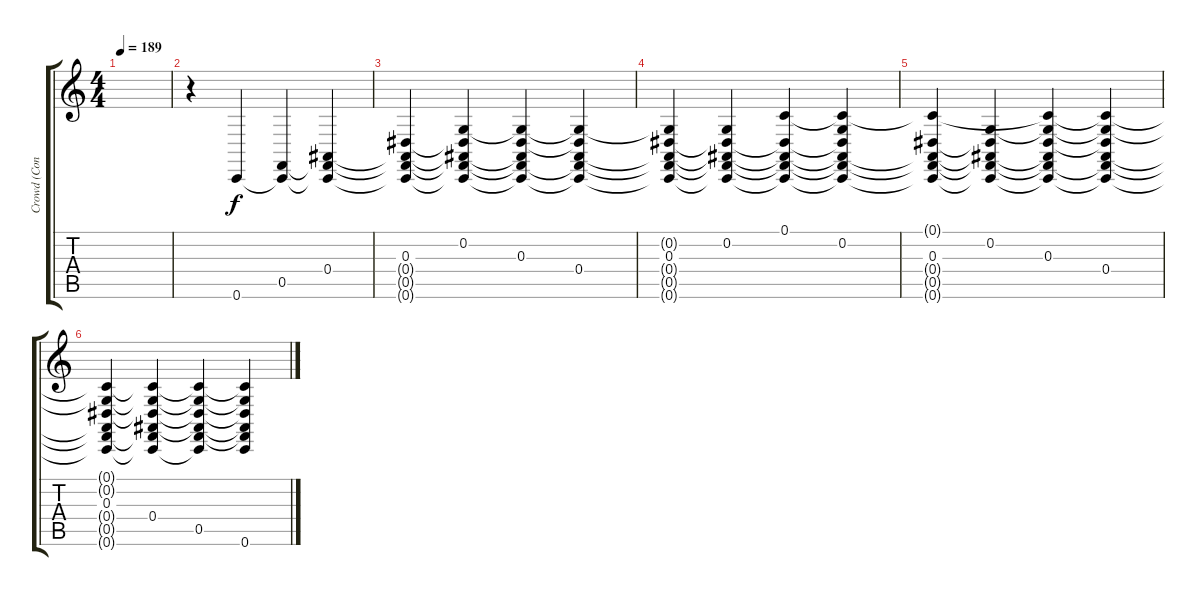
\track ("Crowd (Concert)" "Crowd (Con") {instrument applause}
\staff {score tabs}
\tuning (C4 G3 Eb3 Bb2 F2 C2) {hide}
\ts (4 4)
\tempo 189
\clef g2
\ks c
|
r.4 0.6.4 (0.5 0.6{t}).4 (0.4 0.5{t} 0.6{t}).4 |
(0.3 0.4{t} 0.5{t} 0.6{t}).4 (0.2 0.3{t} 0.4{t} 0.5{t} 0.6{t}).4 (0.2{t} 0.3 0.4{t} 0.5{t} 0.6{t}).4 (0.2{t} 0.3{t} 0.4 0.5{t} 0.6{t}).4 |
(0.2{t} 0.3 0.4{t} 0.5{t} 0.6{t}).4 (0.2 0.3{t} 0.4{t} 0.5{t} 0.6{t}).4 (0.1 0.3{t} 0.4{t} 0.5{t} 0.6{t}).4 (0.1{t} 0.2 0.3{t} 0.4{t} 0.5{t} 0.6{t}).4 |
(0.1{t} 0.3 0.4{t} 0.5{t} 0.6{t}).4 (0.2 0.3{t} 0.4{t} 0.5{t} 0.6{t}).4 (0.1{t} 0.2{t} 0.3 0.4{t} 0.5{t} 0.6{t}).4 (0.1{t} 0.2{t} 0.3{t} 0.4 0.5{t} 0.6{t}).4 |
(0.1{t} 0.2{t} 0.3 0.4{t} 0.5{t} 0.6{t}).4 (0.1{t} 0.2{t} 0.3{t} 0.4 0.5{t} 0.6{t}).4 (0.1{t} 0.2{t} 0.3{t} 0.4{t} 0.5 0.6{t}).4 (0.1{t} 0.2{t} 0.3{t} 0.4{t} 0.5{t} 0.6).4
